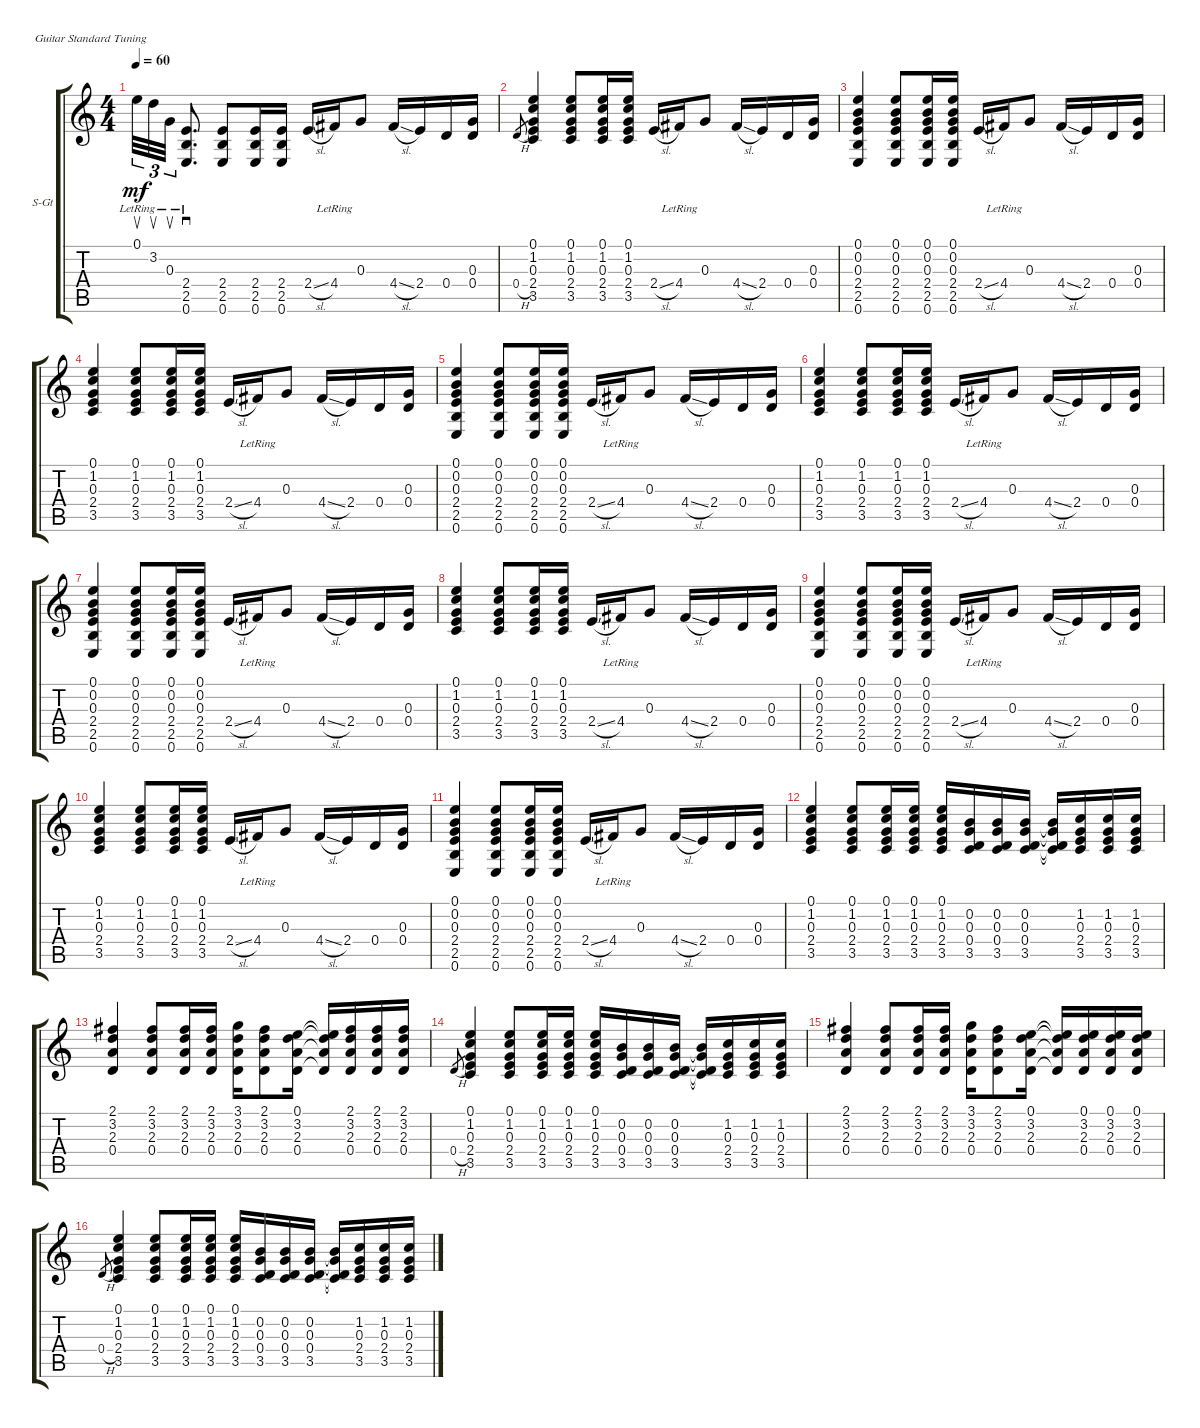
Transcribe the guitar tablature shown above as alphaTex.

\defaultSystemsLayout 4
\bracketExtendMode groupsimilarinstruments
\firstSystemTrackNameOrientation horizontal
\otherSystemsTrackNameOrientation horizontal
\track ("Acoustic Rhythm" "S-Gt") {instrument acousticguitarsteel}
\staff {score tabs}
\tuning (E4 B3 G3 D3 A2 E2)
\ts (4 4)
\tempo 60
\clef g2
\ks c
0.1{lr}.32{su tu (3 2) dy mf instrument acousticguitarsteel} 3.2{lr}.32{su tu (3 2)} 0.3{lr}.32{su tu (3 2)} (2.4{lr} 2.5 0.6).8{d sd} (2.4 2.5 0.6).8 (2.4 2.5 0.6).16 (2.4 2.5 0.6).16 2.4{sl}.16 4.4{lr}.16 0.3.8 4.4{sl}.16 2.4.16 0.4.16 (0.3 0.4).16 |
0.4{h}.8{gr} (0.1 1.2 0.3 2.4 3.5).4 (0.1 1.2 0.3 2.4 3.5).8 (0.1 1.2 0.3 2.4 3.5).16 (0.1 1.2 0.3 2.4 3.5).16 2.4{sl}.16 4.4{lr}.16 0.3.8 4.4{sl}.16 2.4.16 0.4.16 (0.3 0.4).16 |
(0.1 0.2 0.3 2.4 2.5 0.6).4 (0.1 0.2 0.3 2.4 2.5 0.6).8 (0.1 0.2 0.3 2.4 2.5 0.6).16 (0.1 0.2 0.3 2.4 2.5 0.6).16 2.4{sl}.16 4.4{lr}.16 0.3.8 4.4{sl}.16 2.4.16 0.4.16 (0.3 0.4).16 |
(0.1 1.2 0.3 2.4 3.5).4 (0.1 1.2 0.3 2.4 3.5).8 (0.1 1.2 0.3 2.4 3.5).16 (0.1 1.2 0.3 2.4 3.5).16 2.4{sl}.16 4.4{lr}.16 0.3.8 4.4{sl}.16 2.4.16 0.4.16 (0.3 0.4).16 |
(0.1 0.2 0.3 2.4 2.5 0.6).4 (0.1 0.2 0.3 2.4 2.5 0.6).8 (0.1 0.2 0.3 2.4 2.5 0.6).16 (0.1 0.2 0.3 2.4 2.5 0.6).16 2.4{sl}.16 4.4{lr}.16 0.3.8 4.4{sl}.16 2.4.16 0.4.16 (0.3 0.4).16 |
(0.1 1.2 0.3 2.4 3.5).4 (0.1 1.2 0.3 2.4 3.5).8 (0.1 1.2 0.3 2.4 3.5).16 (0.1 1.2 0.3 2.4 3.5).16 2.4{sl}.16 4.4{lr}.16 0.3.8 4.4{sl}.16 2.4.16 0.4.16 (0.3 0.4).16 |
(0.1 0.2 0.3 2.4 2.5 0.6).4 (0.1 0.2 0.3 2.4 2.5 0.6).8 (0.1 0.2 0.3 2.4 2.5 0.6).16 (0.1 0.2 0.3 2.4 2.5 0.6).16 2.4{sl}.16 4.4{lr}.16 0.3.8 4.4{sl}.16 2.4.16 0.4.16 (0.3 0.4).16 |
(0.1 1.2 0.3 2.4 3.5).4 (0.1 1.2 0.3 2.4 3.5).8 (0.1 1.2 0.3 2.4 3.5).16 (0.1 1.2 0.3 2.4 3.5).16 2.4{sl}.16 4.4{lr}.16 0.3.8 4.4{sl}.16 2.4.16 0.4.16 (0.3 0.4).16 |
(0.1 0.2 0.3 2.4 2.5 0.6).4 (0.1 0.2 0.3 2.4 2.5 0.6).8 (0.1 0.2 0.3 2.4 2.5 0.6).16 (0.1 0.2 0.3 2.4 2.5 0.6).16 2.4{sl}.16 4.4{lr}.16 0.3.8 4.4{sl}.16 2.4.16 0.4.16 (0.3 0.4).16 |
(0.1 1.2 0.3 2.4 3.5).4 (0.1 1.2 0.3 2.4 3.5).8 (0.1 1.2 0.3 2.4 3.5).16 (0.1 1.2 0.3 2.4 3.5).16 2.4{sl}.16 4.4{lr}.16 0.3.8 4.4{sl}.16 2.4.16 0.4.16 (0.3 0.4).16 |
(0.1 0.2 0.3 2.4 2.5 0.6).4 (0.1 0.2 0.3 2.4 2.5 0.6).8 (0.1 0.2 0.3 2.4 2.5 0.6).16 (0.1 0.2 0.3 2.4 2.5 0.6).16 2.4{sl}.16 4.4{lr}.16 0.3.8 4.4{sl}.16 2.4.16 0.4.16 (0.3 0.4).16 |
(0.1 1.2 0.3 2.4 3.5).4 (0.1 1.2 0.3 2.4 3.5).8 (0.1 1.2 0.3 2.4 3.5).16 (0.1 1.2 0.3 2.4 3.5).16 (0.1 1.2 0.3 2.4 3.5).16 (0.2 0.3 0.4 3.5).16 (0.2 0.3 0.4 3.5).16 (0.2 0.3 0.4 3.5).16 (0.2{t} 0.3{t} 0.4{t} 3.5{t}).16 (1.2 0.3 2.4 3.5).16 (1.2 0.3 2.4 3.5).16 (1.2 0.3 2.4 3.5).16 |
(2.1 3.2 2.3 0.4).4 (2.1 3.2 2.3 0.4).8 (2.1 3.2 2.3 0.4).16 (2.1 3.2 2.3 0.4).16 (3.1 3.2 2.3 0.4).16 (2.1 3.2 2.3 0.4).8 (0.1 3.2 2.3 0.4).16 (0.1{t} 3.2{t} 2.3{t} 0.4{t}).16 (2.1 3.2 2.3 0.4).16 (2.1 3.2 2.3 0.4).16 (2.1 3.2 2.3 0.4).16 |
0.4{h}.8{gr} (0.1 1.2 0.3 2.4 3.5).4 (0.1 1.2 0.3 2.4 3.5).8 (0.1 1.2 0.3 2.4 3.5).16 (0.1 1.2 0.3 2.4 3.5).16 (0.1 1.2 0.3 2.4 3.5).16 (0.2 0.3 0.4 3.5).16 (0.2 0.3 0.4 3.5).16 (0.2 0.3 0.4 3.5).16 (0.2{t} 0.3{t} 0.4{t} 3.5{t}).16 (1.2 0.3 2.4 3.5).16 (1.2 0.3 2.4 3.5).16 (1.2 0.3 2.4 3.5).16 |
(2.1 3.2 2.3 0.4).4 (2.1 3.2 2.3 0.4).8 (2.1 3.2 2.3 0.4).16 (2.1 3.2 2.3 0.4).16 (3.1 3.2 2.3 0.4).16 (2.1 3.2 2.3 0.4).8 (0.1 3.2 2.3 0.4).16 (0.1{t} 3.2{t} 2.3{t} 0.4{t}).16 (0.1 3.2 2.3 0.4).16 (0.1 3.2 2.3 0.4).16 (0.1 3.2 2.3 0.4).16 |
0.4{h}.8{gr} (0.1 1.2 0.3 2.4 3.5).4 (0.1 1.2 0.3 2.4 3.5).8 (0.1 1.2 0.3 2.4 3.5).16 (0.1 1.2 0.3 2.4 3.5).16 (0.1 1.2 0.3 2.4 3.5).16 (0.2 0.3 0.4 3.5).16 (0.2 0.3 0.4 3.5).16 (0.2 0.3 0.4 3.5).16 (0.2{t} 0.3{t} 0.4{t} 3.5{t}).16 (1.2 0.3 2.4 3.5).16 (1.2 0.3 2.4 3.5).16 (1.2 0.3 2.4 3.5).16
